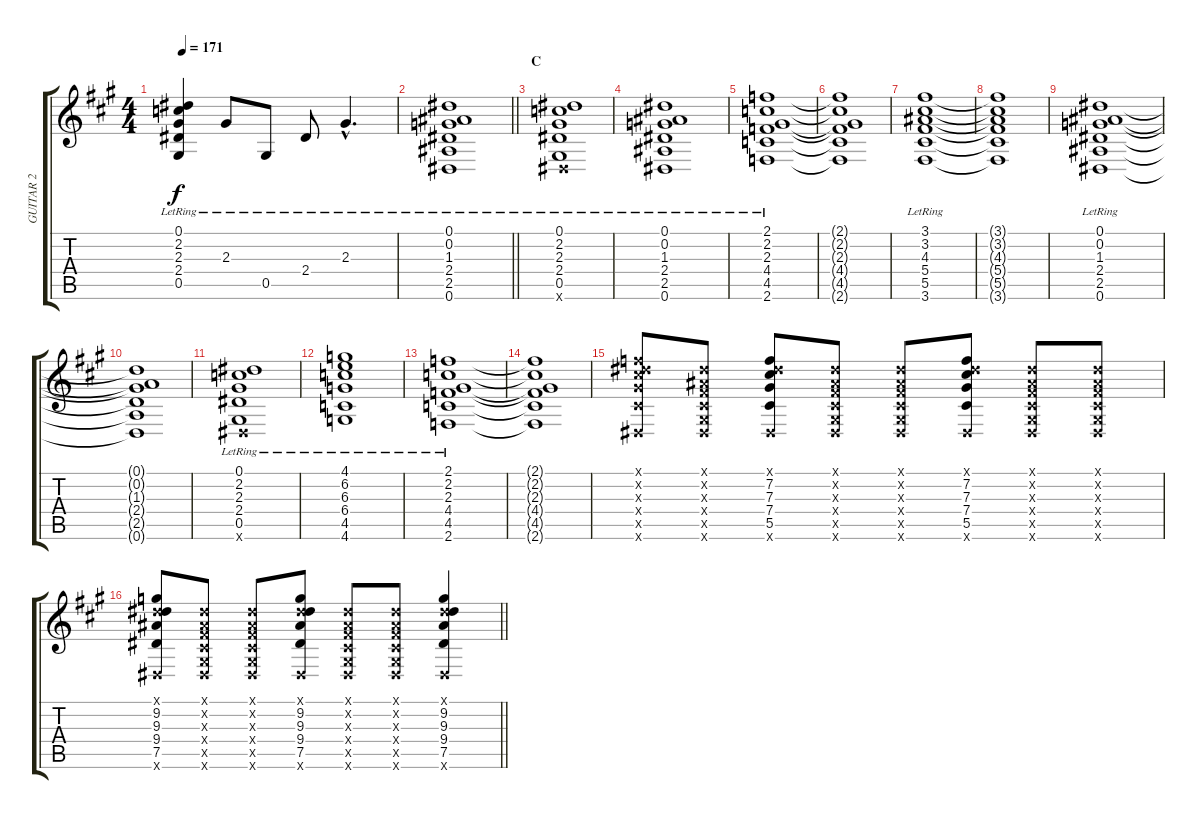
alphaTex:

\track ("GUITAR 2" "GUITAR 2") {instrument distortionguitar}
\staff {score tabs}
\tuning (Eb4 Bb3 Gb3 Db3 Ab2 Eb2) {hide}
\ts (4 4)
\tempo 171
\clef g2
\ks a
(0.1{lr} 2.2{lr} 2.3{lr} 2.4{lr} 0.5{lr}).4{dy f} 2.3{lr}.8 0.5{lr}.8 2.4{lr}.8 2.3{hac lr}.4{d} |
\barLineRight lightlight
(0.1{lr} 0.2{lr} 1.3{lr} 2.4{lr} 2.5{lr} 0.6{lr}).1 |
\section ("" "C")
(0.1{lr} 2.2{lr} 2.3{lr} 2.4{lr} 0.5{lr} 0.6{x}).1 |
(0.1{lr} 0.2{lr} 1.3{lr} 2.4{lr} 2.5{lr} 0.6{lr}).1 |
(2.1{lr} 2.2{lr} 2.3{lr} 4.4{lr} 4.5{lr} 2.6{lr}).1 |
(2.1{t} 2.2{t} 2.3{t} 4.4{t} 4.5{t} 2.6{t}).1 |
(3.1{lr} 3.2{lr} 4.3{lr} 5.4{lr} 5.5{lr} 3.6{lr}).1 |
(3.1{t} 3.2{t} 4.3{t} 5.4{t} 5.5{t} 3.6{t}).1 |
(0.1{lr} 0.2{lr} 1.3{lr} 2.4{lr} 2.5{lr} 0.6{lr}).1 |
(0.1{t} 0.2{t} 1.3{t} 2.4{t} 2.5{t} 0.6{t}).1 |
(0.1{lr} 2.2{lr} 2.3{lr} 2.4{lr} 0.5{lr} 0.6{x}).1 |
(4.1{lr} 6.2{lr} 6.3{lr} 6.4{lr} 4.5{lr} 4.6{lr}).1 |
(2.1{lr} 2.2{lr} 2.3{lr} 4.4{lr} 4.5{lr} 2.6{lr}).1 |
(2.1{t} 2.2{t} 2.3{t} 4.4{t} 4.5{t} 2.6{t}).1 |
(0.1{x} 7.2{x} 7.3{x} 7.4{x} 5.5{x} 0.6{x}).8{instrument distortionguitar} (0.1{x} 0.2{x} 0.3{x} 0.4{x} 0.5{x} 0.6{x}).8 (0.1{x} 7.2 7.3 7.4 5.5 0.6{x}).8 (0.1{x} 0.2{x} 0.3{x} 0.4{x} 0.5{x} 0.6{x}).8 (0.1{x} 0.2{x} 0.3{x} 0.4{x} 0.5{x} 0.6{x}).8 (0.1{x} 7.2 7.3 7.4 5.5 0.6{x}).8 (0.1{x} 0.2{x} 0.3{x} 0.4{x} 0.5{x} 0.6{x}).8 (0.1{x} 0.2{x} 0.3{x} 0.4{x} 0.5{x} 0.6{x}).8 |
\barLineRight lightlight
(0.1{x} 9.2 9.3 9.4 7.5 0.6{x}).8 (0.1{x} 0.2{x} 0.3{x} 0.4{x} 0.5{x} 0.6{x}).8 (0.1{x} 0.2{x} 0.3{x} 0.4{x} 0.5{x} 0.6{x}).8 (0.1{x} 9.2 9.3 9.4 7.5 0.6{x}).8 (0.1{x} 0.2{x} 0.3{x} 0.4{x} 0.5{x} 0.6{x}).8 (0.1{x} 0.2{x} 0.3{x} 0.4{x} 0.5{x} 0.6{x}).8 (0.1{x} 9.2 9.3 9.4 7.5 0.6{x}).4
